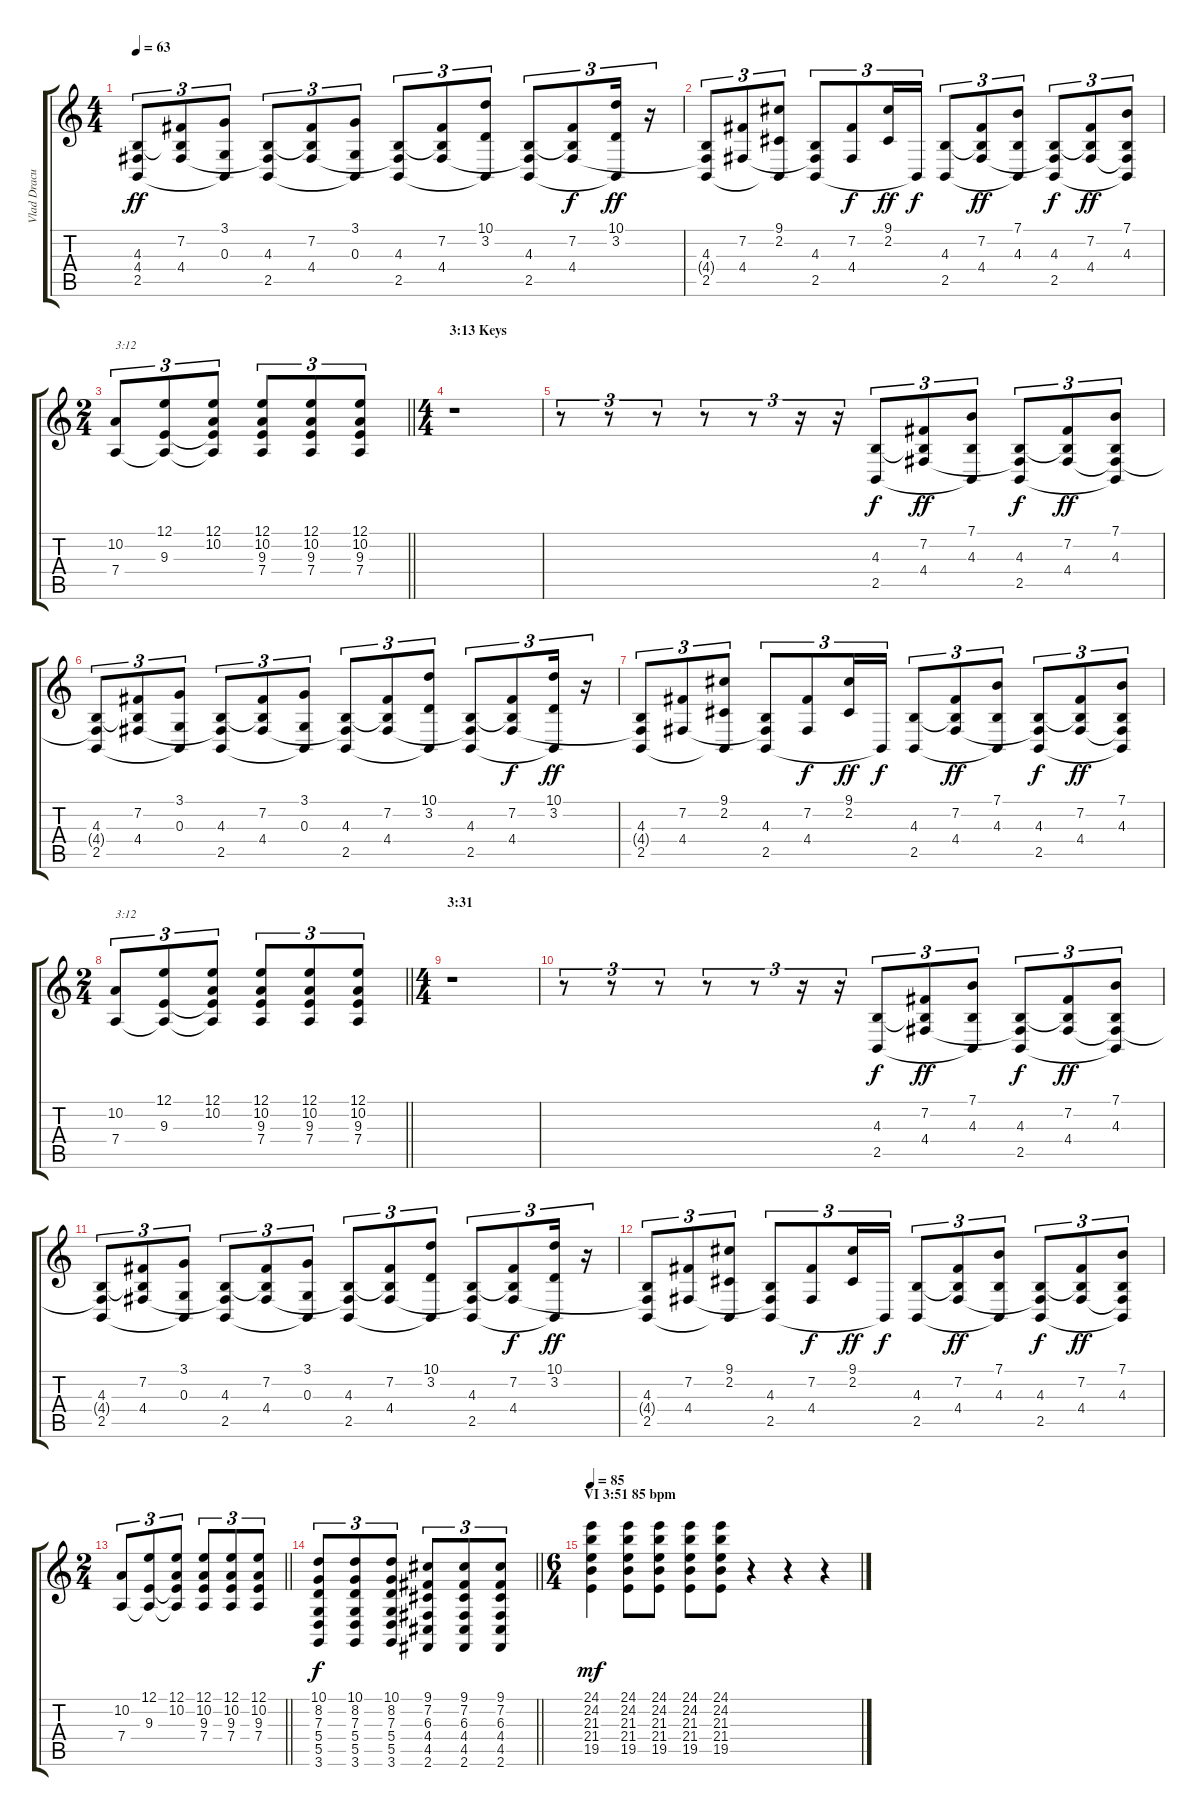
\track ("Vlad Dracul / Marcel \"Vampallens\"" "Vlad Dracu") {instrument stringensemble1}
\staff {score tabs}
\tuning (E4 B3 G3 D3 A2 E2) {hide}
\ts (4 4)
\tempo 63
\clef g2
\ks c
(4.3 4.4{t} 2.5).8{tu (3 2) dy ff} (7.2 4.3{t} 4.4).8{tu (3 2)} (3.1 0.3 2.5{t}).8{tu (3 2)} (4.3 4.4{t} 2.5).8{tu (3 2)} (7.2 4.3{t} 4.4).8{tu (3 2)} (3.1 0.3 2.5{t}).8{tu (3 2)} (4.3 4.4{t} 2.5).8{tu (3 2)} (7.2 4.3{t} 4.4).8{tu (3 2)} (10.1 3.2 2.5{t}).8{tu (3 2)} (4.3 4.4{t} 2.5).8{tu (3 2)} (7.2 4.3{t} 4.4).8{tu (3 2) dy f} (10.1 3.2 2.5{t}).16{tu (3 2) dy ff} r.16{tu (3 2)} |
(4.3 4.4{t} 2.5).8{tu (3 2)} (7.2 4.4).8{tu (3 2)} (9.1 2.2 2.5{t}).8{tu (3 2)} (4.3 4.4{t} 2.5).8{tu (3 2)} (7.2 4.4).8{tu (3 2) dy f} (9.1 2.2).16{tu (3 2) dy ff} 2.5{t}.16{tu (3 2) dy f} (4.3 2.5).8{tu (3 2)} (7.2 4.3{t} 4.4).8{tu (3 2) dy ff} (7.1 4.3 2.5{t}).8{tu (3 2)} (4.3 4.4{t} 2.5).8{tu (3 2) dy f} (7.2 4.3{t} 4.4).8{tu (3 2) dy ff} (7.1 4.3 4.4{t} 2.5{t}).8{tu (3 2)} |
\ts (2 4)
\barLineRight lightlight
(10.2 7.4).8{tu (3 2) txt "3:12"} (12.1 9.3 7.4{t}).8{tu (3 2)} (12.1 10.2 9.3{t} 7.4{t}).8{tu (3 2)} (12.1 10.2 9.3 7.4).8{tu (3 2)} (12.1 10.2 9.3 7.4).8{tu (3 2)} (12.1 10.2 9.3 7.4).8{tu (3 2)} |
\ts (4 4)
\section ("" "3:13 Keys")
r.1 |
r.8{tu (3 2)} r.8{tu (3 2)} r.8{tu (3 2)} r.8{tu (3 2)} r.8{tu (3 2)} r.16{tu (3 2)} r.16{tu (3 2)} (4.3 2.5).8{tu (3 2) dy f} (7.2 4.3{t} 4.4).8{tu (3 2) dy ff} (7.1 4.3 2.5{t}).8{tu (3 2)} (4.3 4.4{t} 2.5).8{tu (3 2) dy f} (7.2 4.3{t} 4.4).8{tu (3 2) dy ff} (7.1 4.3 4.4{t} 2.5{t}).8{tu (3 2)} |
(4.3 4.4{t} 2.5).8{tu (3 2)} (7.2 4.3{t} 4.4).8{tu (3 2)} (3.1 0.3 2.5{t}).8{tu (3 2)} (4.3 4.4{t} 2.5).8{tu (3 2)} (7.2 4.3{t} 4.4).8{tu (3 2)} (3.1 0.3 2.5{t}).8{tu (3 2)} (4.3 4.4{t} 2.5).8{tu (3 2)} (7.2 4.3{t} 4.4).8{tu (3 2)} (10.1 3.2 2.5{t}).8{tu (3 2)} (4.3 4.4{t} 2.5).8{tu (3 2)} (7.2 4.3{t} 4.4).8{tu (3 2) dy f} (10.1 3.2 2.5{t}).16{tu (3 2) dy ff} r.16{tu (3 2)} |
(4.3 4.4{t} 2.5).8{tu (3 2)} (7.2 4.4).8{tu (3 2)} (9.1 2.2 2.5{t}).8{tu (3 2)} (4.3 4.4{t} 2.5).8{tu (3 2)} (7.2 4.4).8{tu (3 2) dy f} (9.1 2.2).16{tu (3 2) dy ff} 2.5{t}.16{tu (3 2) dy f} (4.3 2.5).8{tu (3 2)} (7.2 4.3{t} 4.4).8{tu (3 2) dy ff} (7.1 4.3 2.5{t}).8{tu (3 2)} (4.3 4.4{t} 2.5).8{tu (3 2) dy f} (7.2 4.3{t} 4.4).8{tu (3 2) dy ff} (7.1 4.3 4.4{t} 2.5{t}).8{tu (3 2)} |
\ts (2 4)
\barLineRight lightlight
(10.2 7.4).8{tu (3 2) txt "3:12"} (12.1 9.3 7.4{t}).8{tu (3 2)} (12.1 10.2 9.3{t} 7.4{t}).8{tu (3 2)} (12.1 10.2 9.3 7.4).8{tu (3 2)} (12.1 10.2 9.3 7.4).8{tu (3 2)} (12.1 10.2 9.3 7.4).8{tu (3 2)} |
\ts (4 4)
\section ("" "3:31")
r.1 |
r.8{tu (3 2)} r.8{tu (3 2)} r.8{tu (3 2)} r.8{tu (3 2)} r.8{tu (3 2)} r.16{tu (3 2)} r.16{tu (3 2)} (4.3 2.5).8{tu (3 2) dy f} (7.2 4.3{t} 4.4).8{tu (3 2) dy ff} (7.1 4.3 2.5{t}).8{tu (3 2)} (4.3 4.4{t} 2.5).8{tu (3 2) dy f} (7.2 4.3{t} 4.4).8{tu (3 2) dy ff} (7.1 4.3 4.4{t} 2.5{t}).8{tu (3 2)} |
(4.3 4.4{t} 2.5).8{tu (3 2)} (7.2 4.3{t} 4.4).8{tu (3 2)} (3.1 0.3 2.5{t}).8{tu (3 2)} (4.3 4.4{t} 2.5).8{tu (3 2)} (7.2 4.3{t} 4.4).8{tu (3 2)} (3.1 0.3 2.5{t}).8{tu (3 2)} (4.3 4.4{t} 2.5).8{tu (3 2)} (7.2 4.3{t} 4.4).8{tu (3 2)} (10.1 3.2 2.5{t}).8{tu (3 2)} (4.3 4.4{t} 2.5).8{tu (3 2)} (7.2 4.3{t} 4.4).8{tu (3 2) dy f} (10.1 3.2 2.5{t}).16{tu (3 2) dy ff} r.16{tu (3 2)} |
(4.3 4.4{t} 2.5).8{tu (3 2)} (7.2 4.4).8{tu (3 2)} (9.1 2.2 2.5{t}).8{tu (3 2)} (4.3 4.4{t} 2.5).8{tu (3 2)} (7.2 4.4).8{tu (3 2) dy f} (9.1 2.2).16{tu (3 2) dy ff} 2.5{t}.16{tu (3 2) dy f} (4.3 2.5).8{tu (3 2)} (7.2 4.3{t} 4.4).8{tu (3 2) dy ff} (7.1 4.3 2.5{t}).8{tu (3 2)} (4.3 4.4{t} 2.5).8{tu (3 2) dy f} (7.2 4.3{t} 4.4).8{tu (3 2) dy ff} (7.1 4.3 4.4{t} 2.5{t}).8{tu (3 2)} |
\ts (2 4)
\barLineRight lightlight
(10.2 7.4).8{tu (3 2)} (12.1 9.3 7.4{t}).8{tu (3 2)} (12.1 10.2 9.3{t} 7.4{t}).8{tu (3 2)} (12.1 10.2 9.3 7.4).8{tu (3 2)} (12.1 10.2 9.3 7.4).8{tu (3 2)} (12.1 10.2 9.3 7.4).8{tu (3 2)} |
\barLineRight lightlight
(10.1 8.2 7.3 5.4 5.5 3.6).8{tu (3 2) dy f} (10.1 8.2 7.3 5.4 5.5 3.6).8{tu (3 2)} (10.1 8.2 7.3 5.4 5.5 3.6).8{tu (3 2)} (9.1 7.2 6.3 4.4 4.5 2.6).8{tu (3 2)} (9.1 7.2 6.3 4.4 4.5 2.6).8{tu (3 2)} (9.1 7.2 6.3 4.4 4.5 2.6).8{tu (3 2)} |
\ts (6 4)
\section ("" "VI 3:51 85 bpm")
\tempo 85
(24.1 24.2 21.3 21.4 19.5).4{dy mf} (24.1 24.2 21.3 21.4 19.5).8 (24.1 24.2 21.3 21.4 19.5).8 (24.1 24.2 21.3 21.4 19.5).8 (24.1 24.2 21.3 21.4 19.5).8 r.4 r.4 r.4
